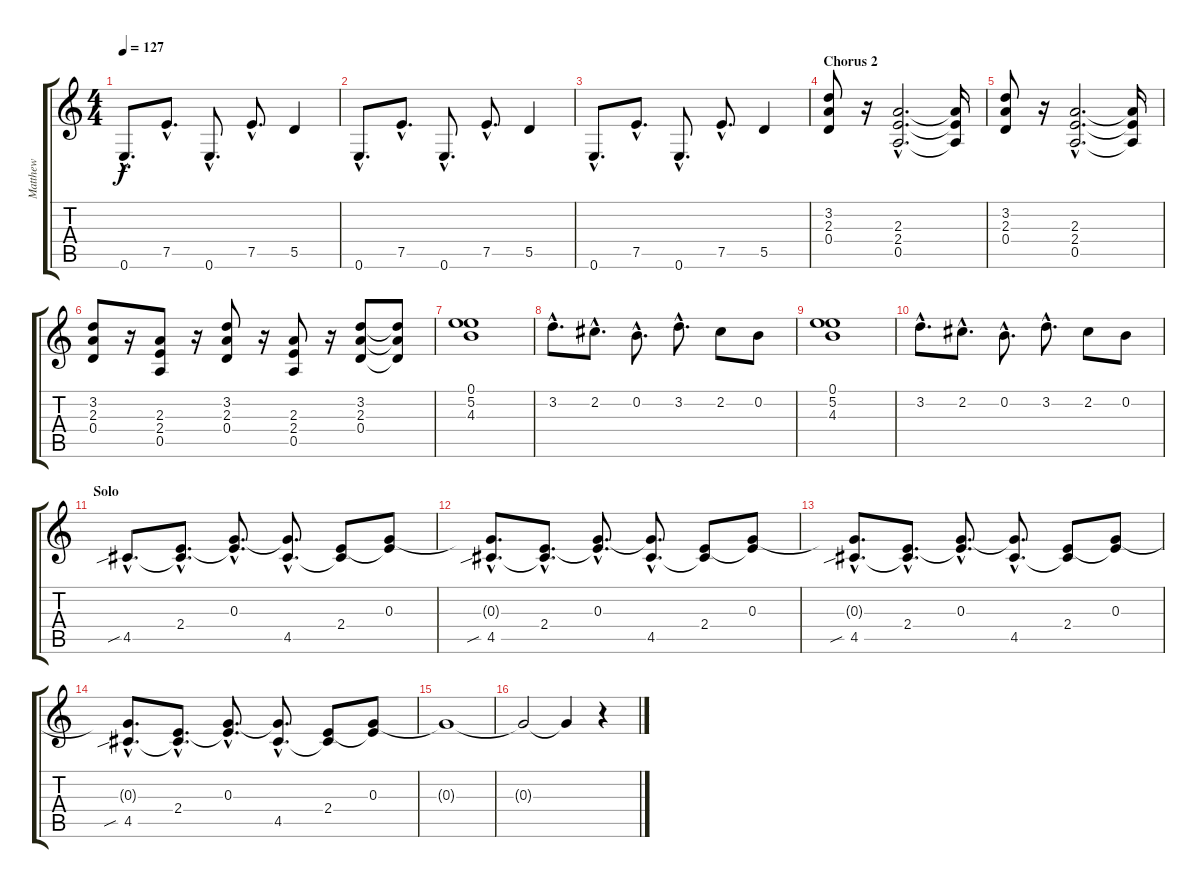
\track ("Matthew" "Matthew") {instrument overdrivenguitar}
\staff {score tabs}
\tuning (E4 B3 G3 D3 A2 E2) {hide}
\ts (4 4)
\tempo 127
\clef g2
\ks c
0.6{hac}.8{d dy f} 7.5{hac}.8{d} 0.6{hac}.8{d} 7.5{hac}.8{d} 5.5.4 |
0.6{hac}.8{d} 7.5{hac}.8{d} 0.6{hac}.8{d} 7.5{hac}.8{d} 5.5.4 |
0.6{hac}.8{d} 7.5{hac}.8{d} 0.6{hac}.8{d} 7.5{hac}.8{d} 5.5.4 |
\section ("" "Chorus 2")
(3.2 2.3 0.4).8 r.16 (2.3{hac} 2.4{hac} 0.5{hac}).2{d} (2.3{t} 2.4{t} 0.5{t}).16 |
(3.2 2.3 0.4).8 r.16 (2.3{hac} 2.4{hac} 0.5{hac}).2{d} (2.3{t} 2.4{t} 0.5{t}).16 |
(3.2 2.3 0.4).8 r.16 (2.3 2.4 0.5).8 r.16 (3.2 2.3 0.4).8 r.16 (2.3 2.4 0.5).8 r.16 (3.2 2.3 0.4).8 (3.2{t} 2.3{t} 0.4{t}).8 |
(0.1 5.2 4.3).1 |
3.2{hac}.8{d} 2.2{hac}.8{d} 0.2{hac}.8{d} 3.2{hac}.8{d} 2.2.8 0.2.8 |
(0.1 5.2 4.3).1 |
3.2{hac}.8{d} 2.2{hac}.8{d} 0.2{hac}.8{d} 3.2{hac}.8{d} 2.2.8 0.2.8 |
\section ("" "Solo")
4.5{sib hac}.8{d} (2.4{hac} 4.5{hac t}).8{d} (0.3{hac} 2.4{hac t}).8{d} (0.3{hac t} 4.5{hac}).8{d} (2.4 4.5{t}).8 (0.3 2.4{t}).8 |
(0.3{hac t} 4.5{sib hac}).8{d} (2.4{hac} 4.5{hac t}).8{d} (0.3{hac} 2.4{hac t}).8{d} (0.3{hac t} 4.5{hac}).8{d} (2.4 4.5{t}).8 (0.3 2.4{t}).8 |
(0.3{hac t} 4.5{sib hac}).8{d} (2.4{hac} 4.5{hac t}).8{d} (0.3{hac} 2.4{hac t}).8{d} (0.3{hac t} 4.5{hac}).8{d} (2.4 4.5{t}).8 (0.3 2.4{t}).8 |
(0.3{hac t} 4.5{sib hac}).8{d} (2.4{hac} 4.5{hac t}).8{d} (0.3{hac} 2.4{hac t}).8{d} (0.3{hac t} 4.5{hac}).8{d} (2.4 4.5{t}).8 (0.3 2.4{t}).8{volume 0} |
0.3{t}.1 |
0.3{t}.2 0.3{t}.4 r.4
